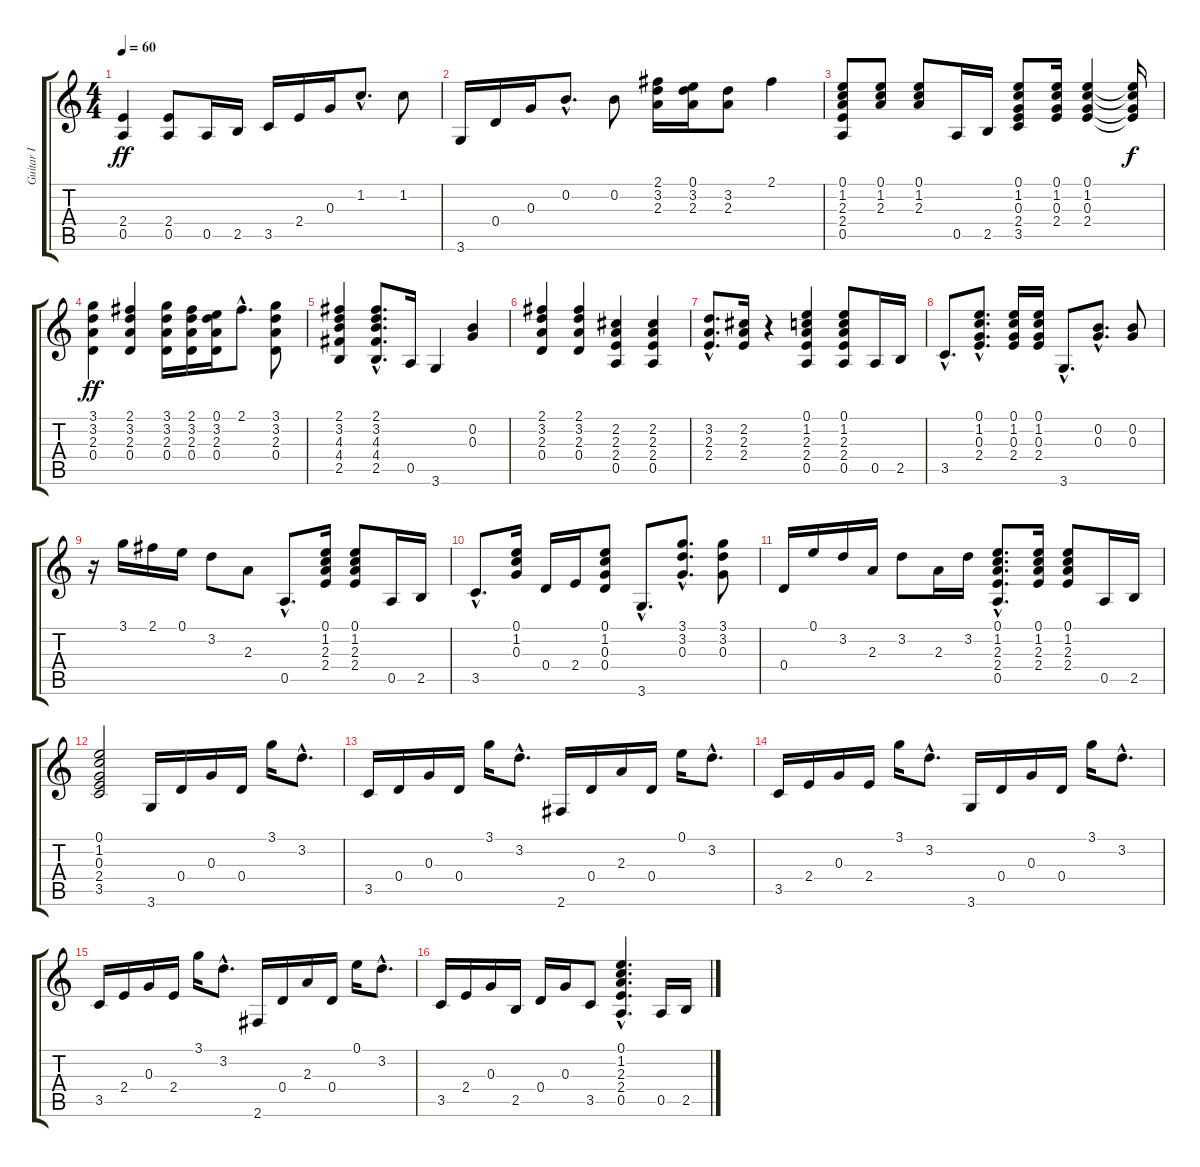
\track ("Guitar I" "Guitar I") {instrument acousticguitarsteel}
\staff {score tabs}
\tuning (E4 B3 G3 D3 A2 E2) {hide}
\ts (4 4)
\tempo 60
\clef g2
\ks c
(2.4 0.5).4{dy ff} (2.4 0.5).8 0.5.16 2.5.16 3.5.16 2.4.16 0.3.16 1.2{hac}.8{d} 1.2.8 |
3.6.16 0.4.16 0.3.16 0.2{hac}.8{d} 0.2.8 (2.1 3.2 2.3).16 (0.1 3.2 2.3).16 (3.2 2.3).8 2.1.4 |
(0.1 1.2 2.3 2.4 0.5).8 (0.1 1.2 2.3).8 (0.1 1.2 2.3).8 0.5.16 2.5.16 (0.1 1.2 0.3 2.4 3.5).8 (0.1 1.2 0.3 2.4).16 (0.1 1.2 0.3 2.4).4 (0.1{t} 1.2{t} 0.3{t} 2.4{t}).16{dy f} |
(3.1 3.2 2.3 0.4).4{dy ff} (2.1 3.2 2.3 0.4).4 (3.1 3.2 2.3 0.4).16 (2.1 3.2 2.3 0.4).16 (0.1 3.2 2.3 0.4).16 2.1{hac}.8{d} (3.1 3.2 2.3 0.4).8 |
(2.1 3.2 4.3 4.4 2.5).4 (2.1{hac} 3.2{hac} 4.3{hac} 4.4{hac} 2.5{hac}).8{d} 0.5.16 3.6.4 (0.2 0.3).4 |
(2.1 3.2 2.3 0.4).4 (2.1 3.2 2.3 0.4).4 (2.2 2.3 2.4 0.5).4 (2.2 2.3 2.4 0.5).4 |
(3.2{hac} 2.3{hac} 2.4{hac}).8{d} (2.2 2.3 2.4).16 r.4 (0.1 1.2 2.3 2.4 0.5).4 (0.1 1.2 2.3 2.4 0.5).8 0.5.16 2.5.16 |
3.5{hac}.8{d} (0.1{hac} 1.2{hac} 0.3{hac} 2.4{hac}).8{d} (0.1 1.2 0.3 2.4).16 (0.1 1.2 0.3 2.4).16 3.6{hac}.8{d} (0.2{hac} 0.3{hac}).8{d} (0.2 0.3).8 |
r.16 3.1.16 2.1.16 0.1.16 3.2.8 2.3.8 0.5{hac}.8{d} (0.1 1.2 2.3 2.4).16 (0.1 1.2 2.3 2.4).8 0.5.16 2.5.16 |
3.5{hac}.8{d} (0.1 1.2 0.3).16 0.4.16 2.4.16 (0.1 1.2 0.3 0.4).8 3.6{hac}.8{d} (3.1{hac} 3.2{hac} 0.3{hac}).8{d} (3.1 3.2 0.3).8 |
0.4.16 0.1.16 3.2.16 2.3.16 3.2.8 2.3.16 3.2.16 (0.1{hac} 1.2{hac} 2.3{hac} 2.4{hac} 0.5{hac}).8{d} (0.1 1.2 2.3 2.4).16 (0.1 1.2 2.3 2.4).8 0.5.16 2.5.16 |
(0.1 1.2 0.3 2.4 3.5).2 3.6.16 0.4.16 0.3.16 0.4.16 3.1.16 3.2{hac}.8{d} |
3.5.16 0.4.16 0.3.16 0.4.16 3.1.16 3.2{hac}.8{d} 2.6.16 0.4.16 2.3.16 0.4.16 0.1.16 3.2{hac}.8{d} |
3.5.16 2.4.16 0.3.16 2.4.16 3.1.16 3.2{hac}.8{d} 3.6.16 0.4.16 0.3.16 0.4.16 3.1.16 3.2{hac}.8{d} |
3.5.16 2.4.16 0.3.16 2.4.16 3.1.16 3.2{hac}.8{d} 2.6.16 0.4.16 2.3.16 0.4.16 0.1.16 3.2{hac}.8{d} |
3.5.16 2.4.16 0.3.16 2.5.16 0.4.16 0.3.16 3.5.8 (0.1{hac} 1.2{hac} 2.3{hac} 2.4{hac} 0.5{hac}).4{d} 0.5.16 2.5.16
